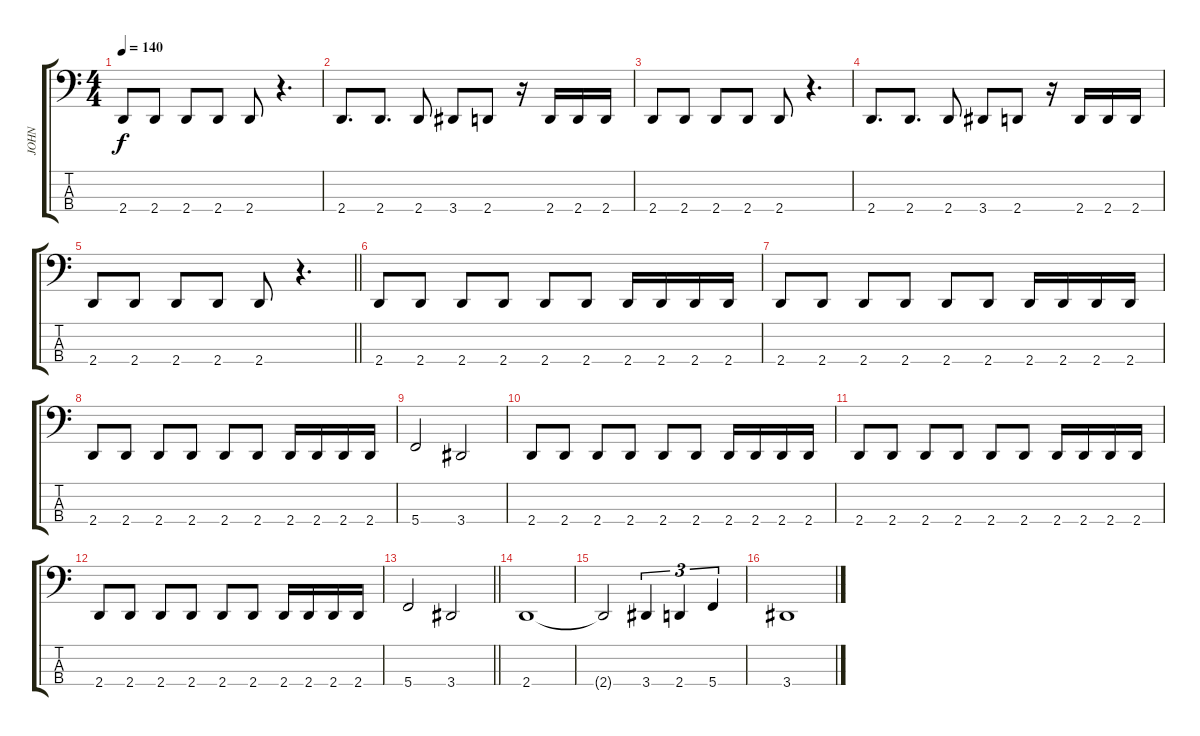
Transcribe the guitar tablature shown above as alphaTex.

\track ("JOHN" "JOHN") {instrument electricbasspick}
\staff {score tabs}
\tuning (F2 C2 G1 C1) {hide}
\ts (4 4)
\tempo 140
\clef f4
\ks c
2.4.8{dy f} 2.4.8 2.4.8 2.4.8 2.4.8 r.4{d} |
2.4.8{d} 2.4.8{d} 2.4.8 3.4.8 2.4.8 r.16 2.4.16 2.4.16 2.4.16 |
2.4.8 2.4.8 2.4.8 2.4.8 2.4.8 r.4{d} |
2.4.8{d} 2.4.8{d} 2.4.8 3.4.8 2.4.8 r.16 2.4.16 2.4.16 2.4.16 |
\barLineRight lightlight
2.4.8 2.4.8 2.4.8 2.4.8 2.4.8 r.4{d} |
2.4.8 2.4.8 2.4.8 2.4.8 2.4.8 2.4.8 2.4.16 2.4.16 2.4.16 2.4.16 |
2.4.8 2.4.8 2.4.8 2.4.8 2.4.8 2.4.8 2.4.16 2.4.16 2.4.16 2.4.16 |
2.4.8 2.4.8 2.4.8 2.4.8 2.4.8 2.4.8 2.4.16 2.4.16 2.4.16 2.4.16 |
5.4.2 3.4.2 |
2.4.8 2.4.8 2.4.8 2.4.8 2.4.8 2.4.8 2.4.16 2.4.16 2.4.16 2.4.16 |
2.4.8 2.4.8 2.4.8 2.4.8 2.4.8 2.4.8 2.4.16 2.4.16 2.4.16 2.4.16 |
2.4.8 2.4.8 2.4.8 2.4.8 2.4.8 2.4.8 2.4.16 2.4.16 2.4.16 2.4.16 |
\barLineRight lightlight
5.4.2 3.4.2 |
2.4.1 |
2.4{t}.2 3.4.4{tu (3 2)} 2.4.4{tu (3 2)} 5.4.4{tu (3 2)} |
3.4.1
